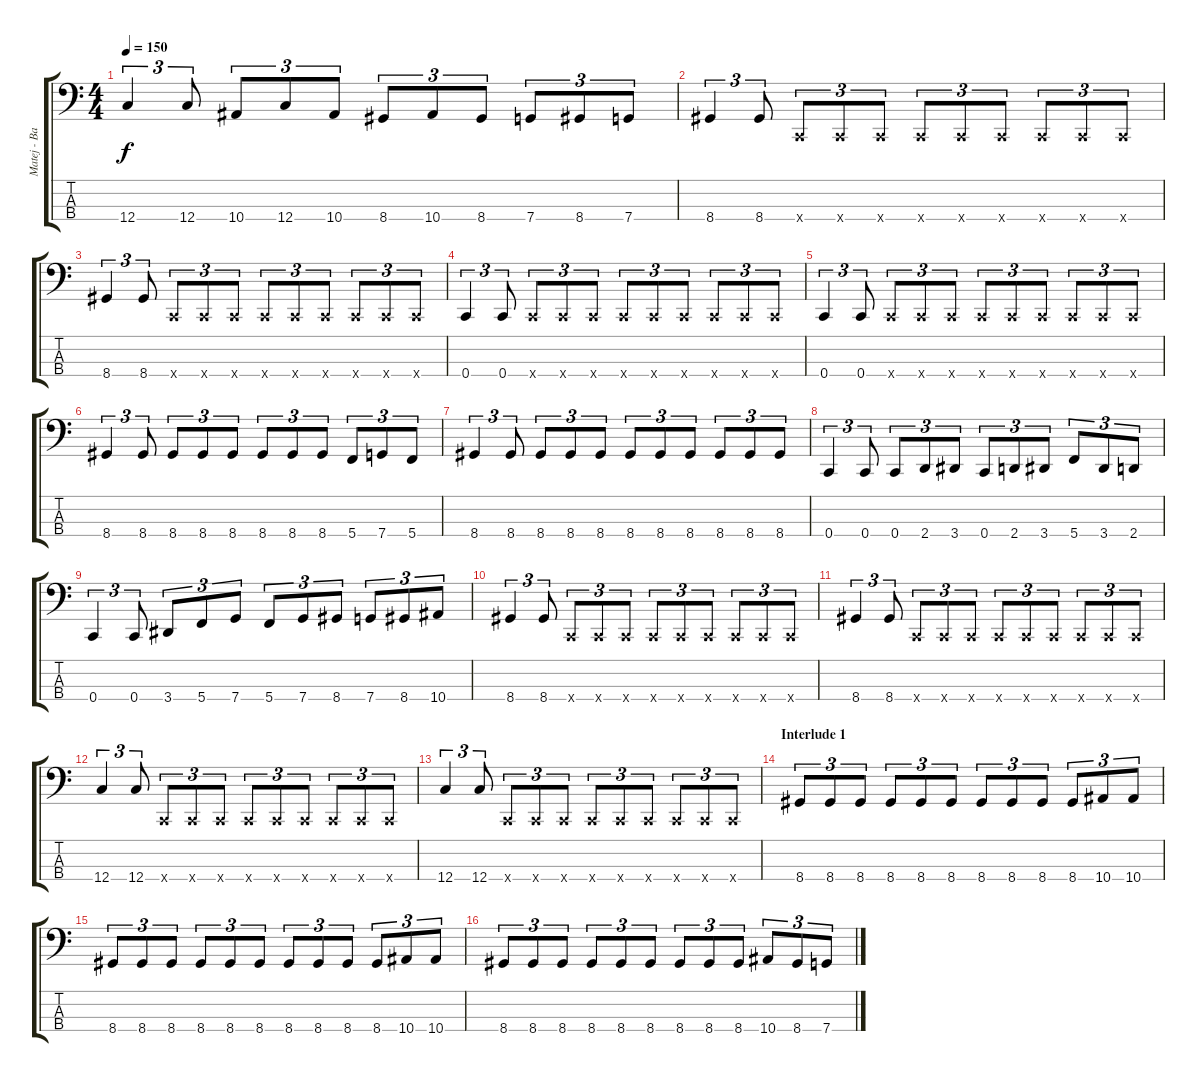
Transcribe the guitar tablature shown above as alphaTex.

\track ("Matej - Bass" "Matej - Ba") {instrument electricbasspick}
\staff {score tabs}
\tuning (F2 C2 G1 C1) {hide}
\ts (4 4)
\tempo 150
\clef f4
\ks c
12.4.4{tu (3 2) dy f} 12.4.8{tu (3 2)} 10.4.8{tu (3 2)} 12.4.8{tu (3 2)} 10.4.8{tu (3 2)} 8.4.8{tu (3 2)} 10.4.8{tu (3 2)} 8.4.8{tu (3 2)} 7.4.8{tu (3 2)} 8.4.8{tu (3 2)} 7.4.8{tu (3 2)} |
8.4.4{tu (3 2)} 8.4.8{tu (3 2)} 0.4{x}.8{tu (3 2)} 0.4{x}.8{tu (3 2)} 0.4{x}.8{tu (3 2)} 0.4{x}.8{tu (3 2)} 0.4{x}.8{tu (3 2)} 0.4{x}.8{tu (3 2)} 0.4{x}.8{tu (3 2)} 0.4{x}.8{tu (3 2)} 0.4{x}.8{tu (3 2)} |
8.4.4{tu (3 2)} 8.4.8{tu (3 2)} 0.4{x}.8{tu (3 2)} 0.4{x}.8{tu (3 2)} 0.4{x}.8{tu (3 2)} 0.4{x}.8{tu (3 2)} 0.4{x}.8{tu (3 2)} 0.4{x}.8{tu (3 2)} 0.4{x}.8{tu (3 2)} 0.4{x}.8{tu (3 2)} 0.4{x}.8{tu (3 2)} |
0.4.4{tu (3 2)} 0.4.8{tu (3 2)} 0.4{x}.8{tu (3 2)} 0.4{x}.8{tu (3 2)} 0.4{x}.8{tu (3 2)} 0.4{x}.8{tu (3 2)} 0.4{x}.8{tu (3 2)} 0.4{x}.8{tu (3 2)} 0.4{x}.8{tu (3 2)} 0.4{x}.8{tu (3 2)} 0.4{x}.8{tu (3 2)} |
0.4.4{tu (3 2)} 0.4.8{tu (3 2)} 0.4{x}.8{tu (3 2)} 0.4{x}.8{tu (3 2)} 0.4{x}.8{tu (3 2)} 0.4{x}.8{tu (3 2)} 0.4{x}.8{tu (3 2)} 0.4{x}.8{tu (3 2)} 0.4{x}.8{tu (3 2)} 0.4{x}.8{tu (3 2)} 0.4{x}.8{tu (3 2)} |
8.4.4{tu (3 2)} 8.4.8{tu (3 2)} 8.4.8{tu (3 2)} 8.4.8{tu (3 2)} 8.4.8{tu (3 2)} 8.4.8{tu (3 2)} 8.4.8{tu (3 2)} 8.4.8{tu (3 2)} 5.4.8{tu (3 2)} 7.4.8{tu (3 2)} 5.4.8{tu (3 2)} |
8.4.4{tu (3 2)} 8.4.8{tu (3 2)} 8.4.8{tu (3 2)} 8.4.8{tu (3 2)} 8.4.8{tu (3 2)} 8.4.8{tu (3 2)} 8.4.8{tu (3 2)} 8.4.8{tu (3 2)} 8.4.8{tu (3 2)} 8.4.8{tu (3 2)} 8.4.8{tu (3 2)} |
0.4.4{tu (3 2)} 0.4.8{tu (3 2)} 0.4.8{tu (3 2)} 2.4.8{tu (3 2)} 3.4.8{tu (3 2)} 0.4.8{tu (3 2)} 2.4.8{tu (3 2)} 3.4.8{tu (3 2)} 5.4.8{tu (3 2)} 3.4.8{tu (3 2)} 2.4.8{tu (3 2)} |
0.4.4{tu (3 2)} 0.4.8{tu (3 2)} 3.4.8{tu (3 2)} 5.4.8{tu (3 2)} 7.4.8{tu (3 2)} 5.4.8{tu (3 2)} 7.4.8{tu (3 2)} 8.4.8{tu (3 2)} 7.4.8{tu (3 2)} 8.4.8{tu (3 2)} 10.4.8{tu (3 2)} |
8.4.4{tu (3 2)} 8.4.8{tu (3 2)} 0.4{x}.8{tu (3 2)} 0.4{x}.8{tu (3 2)} 0.4{x}.8{tu (3 2)} 0.4{x}.8{tu (3 2)} 0.4{x}.8{tu (3 2)} 0.4{x}.8{tu (3 2)} 0.4{x}.8{tu (3 2)} 0.4{x}.8{tu (3 2)} 0.4{x}.8{tu (3 2)} |
8.4.4{tu (3 2)} 8.4.8{tu (3 2)} 0.4{x}.8{tu (3 2)} 0.4{x}.8{tu (3 2)} 0.4{x}.8{tu (3 2)} 0.4{x}.8{tu (3 2)} 0.4{x}.8{tu (3 2)} 0.4{x}.8{tu (3 2)} 0.4{x}.8{tu (3 2)} 0.4{x}.8{tu (3 2)} 0.4{x}.8{tu (3 2)} |
12.4.4{tu (3 2)} 12.4.8{tu (3 2)} 0.4{x}.8{tu (3 2)} 0.4{x}.8{tu (3 2)} 0.4{x}.8{tu (3 2)} 0.4{x}.8{tu (3 2)} 0.4{x}.8{tu (3 2)} 0.4{x}.8{tu (3 2)} 0.4{x}.8{tu (3 2)} 0.4{x}.8{tu (3 2)} 0.4{x}.8{tu (3 2)} |
12.4.4{tu (3 2)} 12.4.8{tu (3 2)} 0.4{x}.8{tu (3 2)} 0.4{x}.8{tu (3 2)} 0.4{x}.8{tu (3 2)} 0.4{x}.8{tu (3 2)} 0.4{x}.8{tu (3 2)} 0.4{x}.8{tu (3 2)} 0.4{x}.8{tu (3 2)} 0.4{x}.8{tu (3 2)} 0.4{x}.8{tu (3 2)} |
\section ("" "Interlude 1")
8.4.8{tu (3 2)} 8.4.8{tu (3 2)} 8.4.8{tu (3 2)} 8.4.8{tu (3 2)} 8.4.8{tu (3 2)} 8.4.8{tu (3 2)} 8.4.8{tu (3 2)} 8.4.8{tu (3 2)} 8.4.8{tu (3 2)} 8.4.8{tu (3 2)} 10.4.8{tu (3 2)} 10.4.8{tu (3 2)} |
8.4.8{tu (3 2)} 8.4.8{tu (3 2)} 8.4.8{tu (3 2)} 8.4.8{tu (3 2)} 8.4.8{tu (3 2)} 8.4.8{tu (3 2)} 8.4.8{tu (3 2)} 8.4.8{tu (3 2)} 8.4.8{tu (3 2)} 8.4.8{tu (3 2)} 10.4.8{tu (3 2)} 10.4.8{tu (3 2)} |
8.4.8{tu (3 2)} 8.4.8{tu (3 2)} 8.4.8{tu (3 2)} 8.4.8{tu (3 2)} 8.4.8{tu (3 2)} 8.4.8{tu (3 2)} 8.4.8{tu (3 2)} 8.4.8{tu (3 2)} 8.4.8{tu (3 2)} 10.4.8{tu (3 2)} 8.4.8{tu (3 2)} 7.4.8{tu (3 2)}
